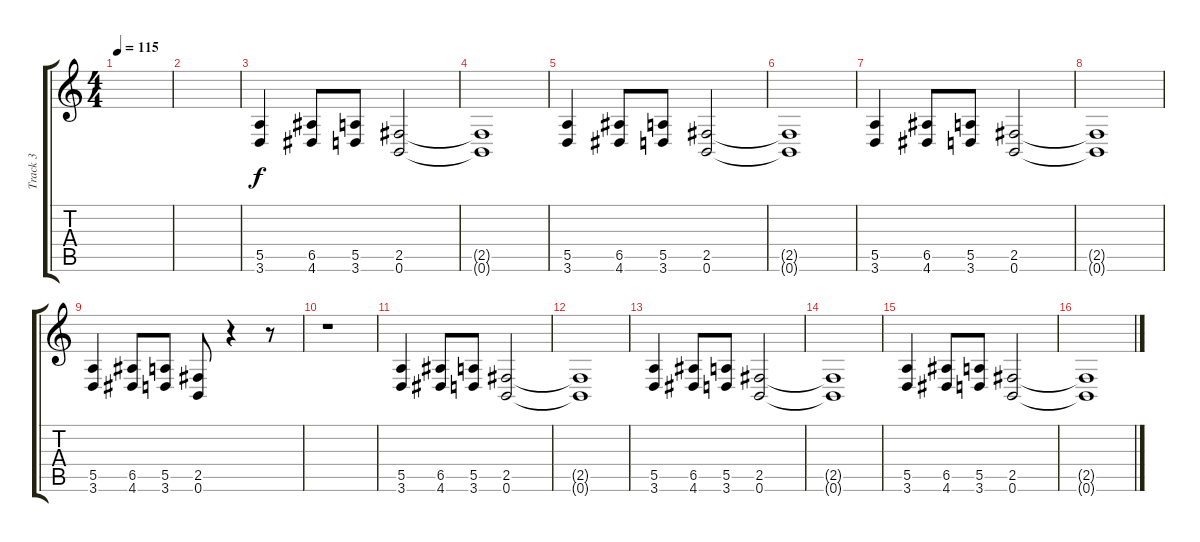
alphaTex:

\track ("Track 3" "Track 3") {instrument overdrivenguitar}
\staff {score tabs}
\tuning (B3 Gb3 D3 A2 E2 B1) {hide}
\ts (4 4)
\tempo 115
\clef g2
\ks c
|
|
(5.5 3.6).4 (6.5 4.6).8 (5.5 3.6).8 (2.5 0.6).2 |
(2.5{t} 0.6{t}).1 |
(5.5 3.6).4 (6.5 4.6).8 (5.5 3.6).8 (2.5 0.6).2 |
(2.5{t} 0.6{t}).1 |
(5.5 3.6).4 (6.5 4.6).8 (5.5 3.6).8 (2.5 0.6).2 |
(2.5{t} 0.6{t}).1 |
(5.5 3.6).4 (6.5 4.6).8 (5.5 3.6).8 (2.5 0.6).8 r.4 r.8 |
r.1 |
(5.5 3.6).4 (6.5 4.6).8 (5.5 3.6).8 (2.5 0.6).2 |
(2.5{t} 0.6{t}).1 |
(5.5 3.6).4 (6.5 4.6).8 (5.5 3.6).8 (2.5 0.6).2 |
(2.5{t} 0.6{t}).1 |
(5.5 3.6).4 (6.5 4.6).8 (5.5 3.6).8 (2.5 0.6).2 |
(2.5{t} 0.6{t}).1
